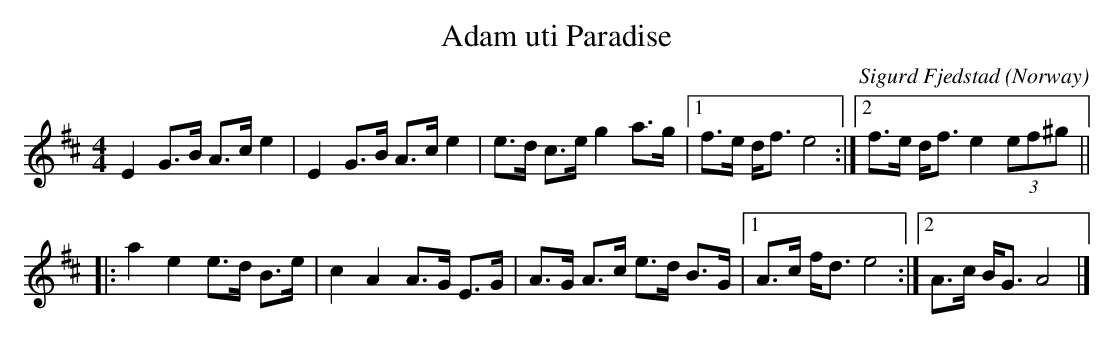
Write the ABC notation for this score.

X:1
T:Adam uti Paradise
C:Sigurd Fjedstad
L:1/8
M:4/4
O:Norway
K:D
E2 G>B  A>c e2 | E2 G>B A>c e2 | e>d c>e g2 a>g \
|1f>e d<f e4 :|2 f>e d<f e2 (3ef^g ||
|:\
a2e2 e>d B>e | c2A2 A>G E>G | A>G A>c e>d B>G \
|1 A>c f<de4 :|2 A>c B<G A4 |]
